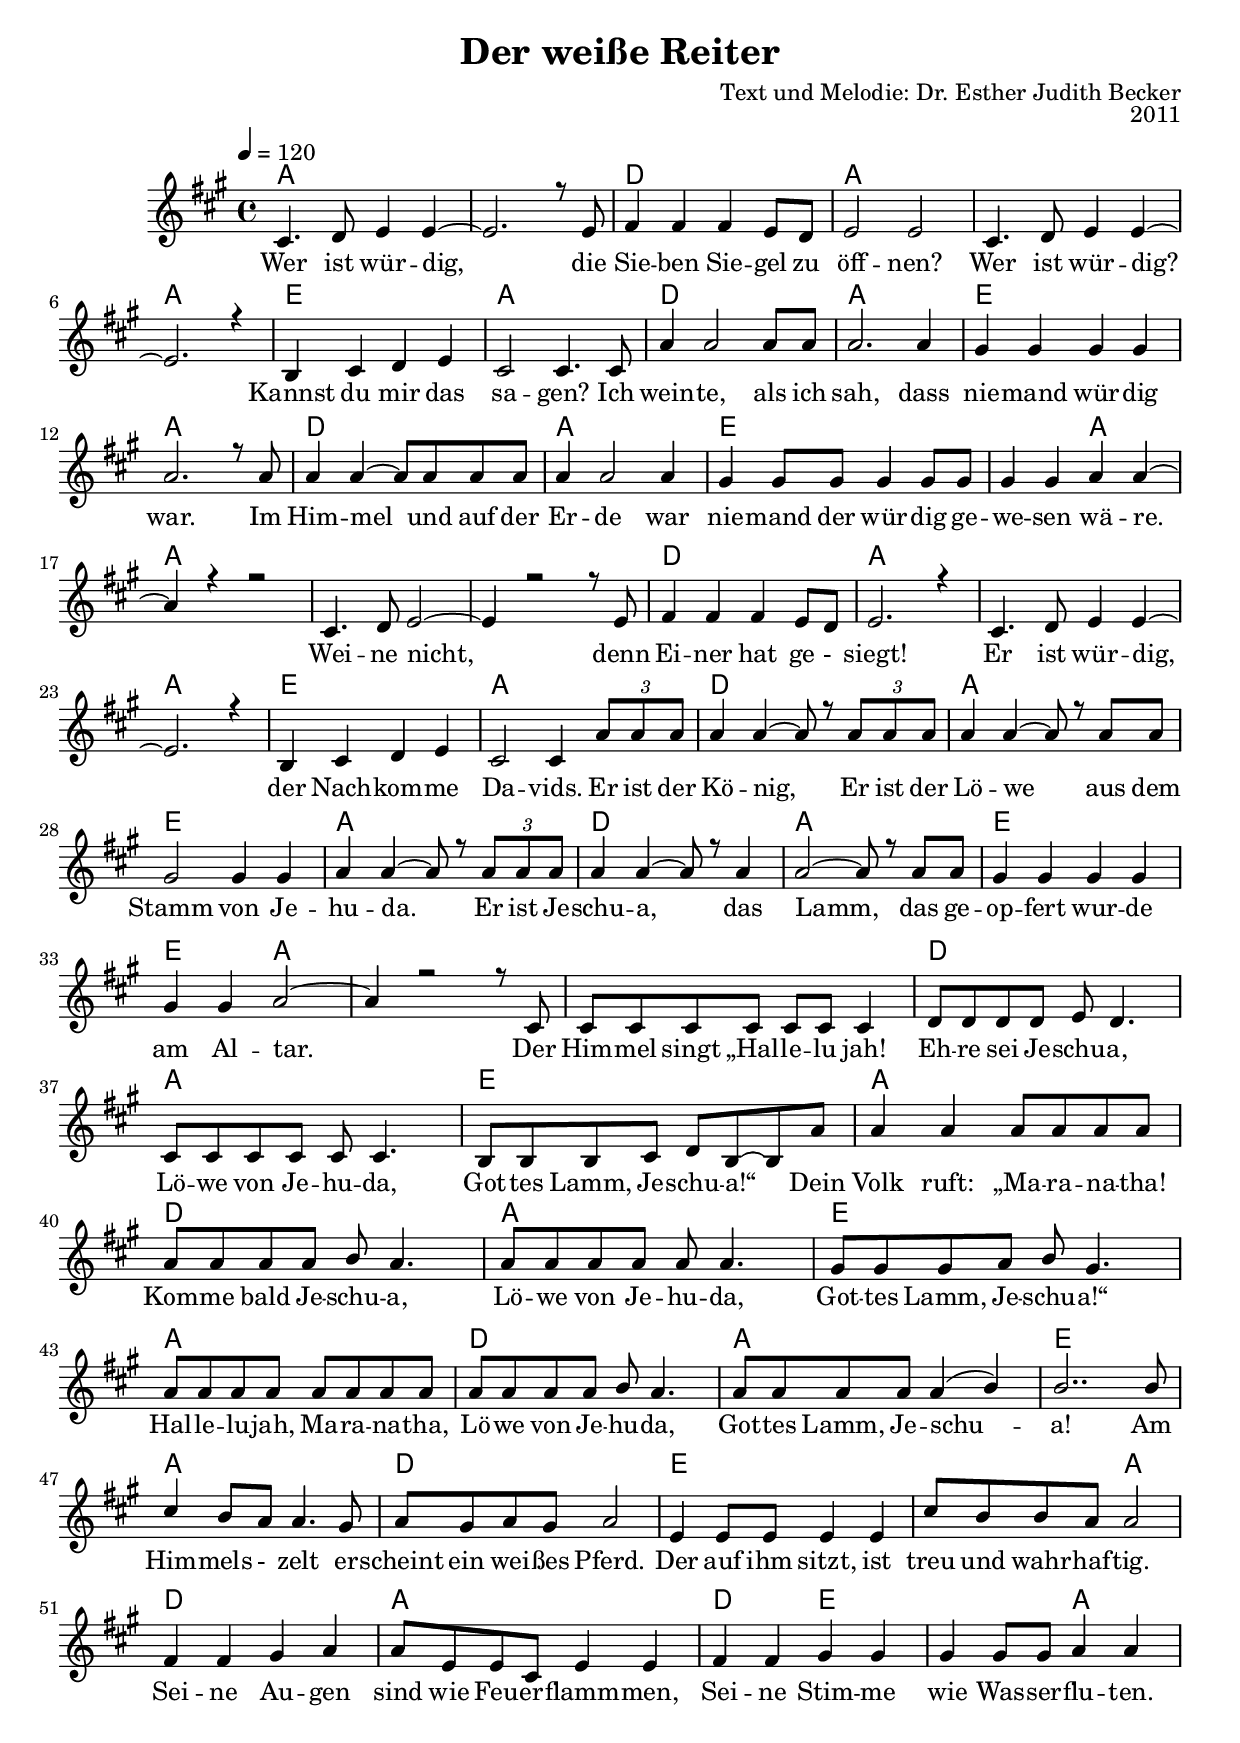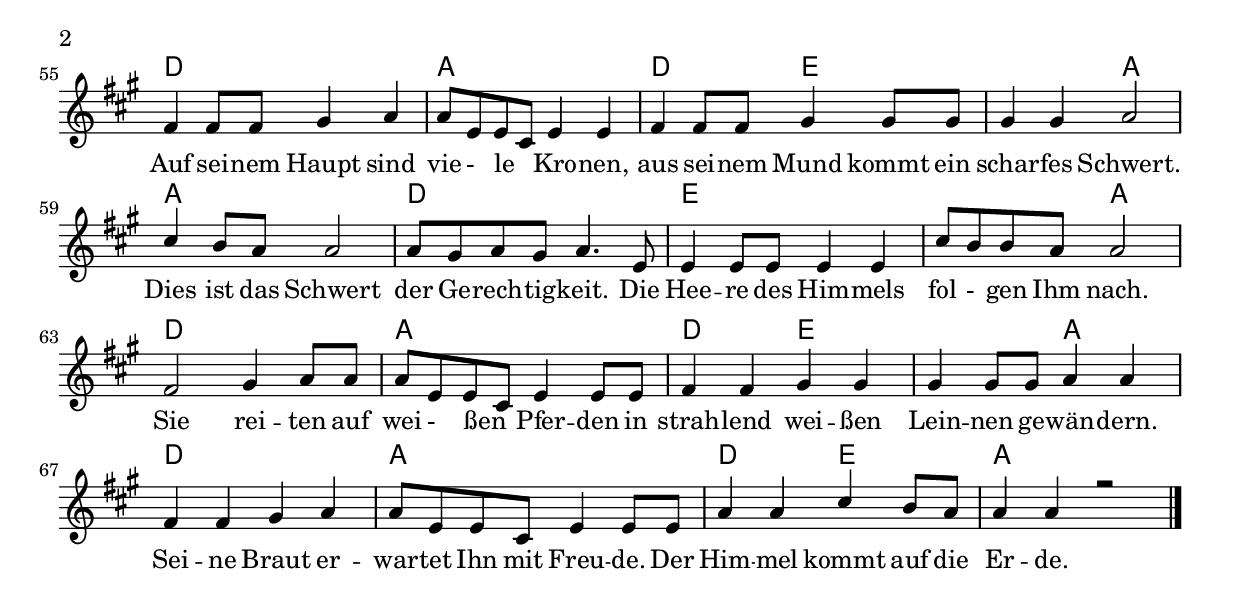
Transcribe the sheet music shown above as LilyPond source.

\version "2.13.3"

\header {
  title = "Der weiße Reiter"
  composer = "Text und Melodie: Dr. Esther Judith Becker"
  opus = "2011"
}

global = {
  \key a \major
  \time 4/4
  \tempo 4 = 120
}

akkorde = \chordmode {
  a1 a1 d1 a1 a1 a1 e1 a1 d1 a1 e1 a1 d1 a1 e1 e2 a2 %16 
  % weine nicht ...
  a1 a1 a1 d1 a1 a1 a1 e1 a1 d1 a1 e1 a1 d1 a1 e1 e2 a2 a1 %35
  % (der) himmel singt ...
  a1 d1 a1 e1
  % source-data next page
  a1 d1 a1 e1 a1 d1 a1 e1 a1 d1 e1 e2 a2 d1
  % sind wie feuerflammen
  a1 d2 e2 e2 a2 d1 a1 d2 e2 e2 a2
  % dies ist das schwert
  a1 d1 e1 e2 a2 d1 a1
  % source-data next page
  d2 e2 e2 a2 d1 a1 d2 e2 a1
}

text = \lyricmode {
  Wer ist wür -- dig, die Sie -- ben Sie -- gel zu 
  öff -- nen? Wer ist wür -- dig? Kannst du mir das
  sa -- gen? Ich wein -- te, als ich sah, dass
  nie -- mand wür -- dig war. Im Him -- mel und auf der
  Er -- de war nie -- mand der wür -- dig ge -- we -- sen wä -- re.
  Wei -- ne nicht, denn Ei -- ner hat ge -_ siegt!
  Er ist wür -- dig, der Nach -- kom -- me Da -- vids. Er ist der
  Kö -- nig, Er ist der Lö -- we aus dem
  Stamm von Je -- hu -- da. Er ist Je -- schu -- a, das
  Lamm, das ge -- op -- fert wur -- de am Al -- tar. Der
  Him -- mel singt „Hal -- le -- lu jah! Eh -- re sei Je -- schu -- a,
  Lö -- we von Je -- hu -- da, Got -- tes Lamm, Je -- schu -- a!“ Dein
  % source-data next page
  Volk ruft: „Ma -- ra -- na -- tha! Kom -- me bald Je -- schu -- a,
  Lö -- we von Je -- hu -- da, Got -- tes Lamm, Je -- schu -- a!“
  Hal -- le -- lu -- jah, Ma -- ra -- na -- tha, Lö -- we von Je -- hu -- da,
  Got -- tes Lamm, Je -- schu -- a! Am Him -- mels -_ zelt er -- 
  scheint ein wei -- ßes Pferd. Der auf ihm sitzt, ist
  treu und wahr -- haf -- tig. Sei -- ne Au -- gen
  sind wie Feu -- er -- flamm -- men, Sei -- ne Stim -- me wie Was -- ser -- flu -- ten.
  Auf sei -- nem Haupt sind vie -_ le _ Kro -- nen,
  aus sei -- nem Mund kommt ein schar -- fes Schwert.
  Dies ist das Schwert der Ge -- rech -- tig -- keit. Die
  Hee -- re des Him -- mels fol -_ gen Ihm nach.
  Sie rei -- ten auf wei -_ ßen _ Pfer -- den in
  % source-data next page
  strah -- lend wei -- ßen Lein -- nen ge -- wän -- dern. Sei -- ne Braut er --
  war -- tet Ihn mit Freu -- de. Der Him -- mel kommt auf die 
  Er -- de.
}

notesMelody = {
  cis4. d8 e4 e4~ | e2. r8 e8 | fis4 fis fis e8 d | 
  e2 e | cis4. d8 e4 e~ | e2. r4 | b4 cis d e | 
  cis2 cis4. cis8 | a'4 a2 a8 a8 | a2. a4 | 
  gis4 gis gis gis | a2. r8 a8 | a4 a~ a8 a8 a8 a8 | 
  a4 a2 a4 | gis4 gis8 gis gis4 gis8 gis | gis4 gis a a~ | a r4 r2 |
  cis,4. d8 e2~ | e4 r2 r8 e8 | fis4 fis fis e8 d8 | e2. r4 |
  cis4. d8 e4 e~ | e2. r4 | b4 cis d e | cis2 cis4 \times 2/3 {a'8 a a} | 
  a4 a~ a8 r8 \times 2/3 {a8 a a} | a4 a~ a8 r8 a8 a | 
  gis2 gis4 gis4 | a a~ a8 r8 \times 2/3 {a8 a a} | a4 a~ a8 r8 a4 |
  a2~ a8 r8 a8 a | gis4 gis gis gis | gis gis a2~ | a4 r2 r8 cis,8 |
  cis8 cis cis cis cis cis cis4 | d8 d d d e8 d4. | 
  cis8 cis cis cis cis8 cis4. | b8 b b cis d b~ b a' | %40
  % source-data next page
  a4 a a8 a a a | a a a a b a4. |
  a8 a a a a8 a4. | gis8 gis gis a b gis4. |
  a8 a a a a a a a | a a a a b a4. |
  a8 a a a a4( b4) | b2.. b8 | cis4 b8 a a4. gis8 |
  a8 gis a gis a2 | e4 e8 e8 e4 e | 
  cis'8 b b a a2 | fis4 fis gis a |
  a8 e e cis e4 e | fis4 fis gis gis | gis gis8 gis8 a4 a |
  fis4 fis8 fis gis4 a | a8 e e cis e4 e |
  fis4 fis8 fis gis4 gis8 gis8 | gis4 gis a2 |
  cis4 b8 a a2 | a8 gis a gis a4. e8 |
  e4 e8 e e4 e | cis'8 b b a a2 |
  fis2 gis4 a8 a | a e e cis e4 e8 e |
  % source-data next page
  fis4 fis gis gis | gis gis8 gis a4 a | fis4 fis gis a |
  a8 e e cis e4 e8 e | a4 a cis b8 a |
  a4 a4 r2 \bar "|."
}

\score {
  <<
    \new ChordNames { \set chordChanges = ##t \germanChords \akkorde }
    \new Voice { \voiceOne << \global \relative c' \notesMelody >> }
    \addlyrics { \text }
    
 %{   \new TabStaff \with { instrumentName = #"guitar" }
    <<
      \set TabStaff.stringTunings = #guitar-tuning
          {
            \stemDown
             \relative c' \notesMelody
          }
      >>%}
  >>
}

\score {
  <<
    %\new Staff \with { midiInstrument = "violin" }
    \new Voice { \voiceOne << \global \relative c' \notesMelody >> }
  >>
  
  \midi {
    \context {
      \Score
    }
  }
}